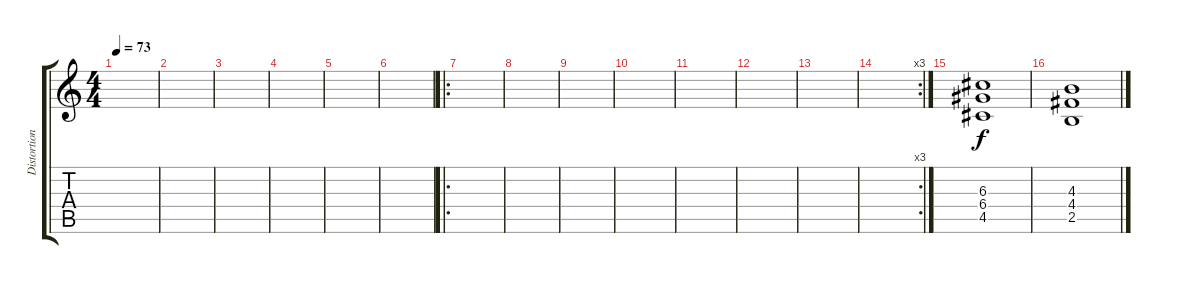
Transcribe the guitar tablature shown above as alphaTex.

\track ("Distortion Rythm" "Distortion") {instrument distortionguitar}
\staff {score tabs}
\tuning (E4 B3 G3 D3 A2 E2) {hide}
\ts (4 4)
\tempo 73
\clef g2
\ks c
|
|
|
|
|
|
\ro
|
|
|
|
|
|
|
\rc 3
|
(6.3 6.4 4.5).1 |
(4.3 4.4 2.5).1
